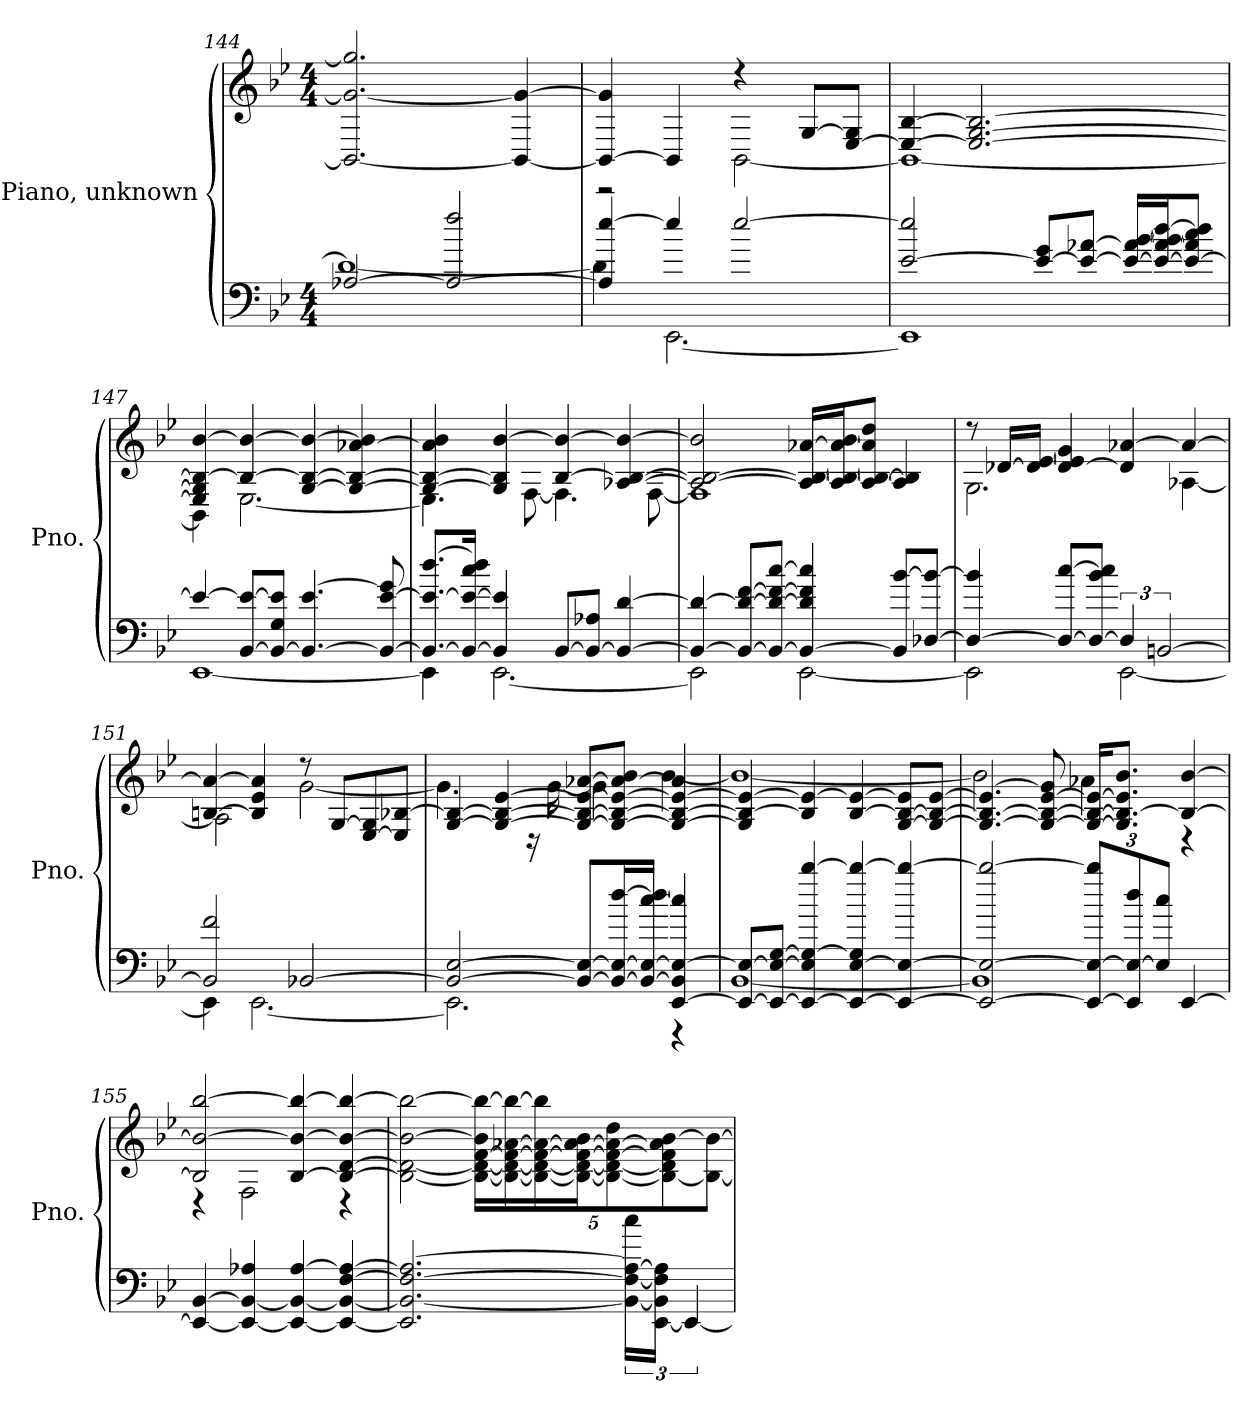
**kern	**kern
*part1	*part1
*staff2	*staff1
*I"Piano, unknown	*
*I'Pno.	*
*clefF4	*clefG2
*k[b-e-]	*k[b-e-]
*M4/4	*M4/4
=144	=144
*^	*
[2A-X/	1d_	2.BB-/_ 2.g/_ 2.gg/]
2A-/_ 2ff/	.	.
.	.	4BB-/_ 4g/_
!!LO:LB:g=z
=145	=145	=145
*	*	*^
4A-/] [4ee-/	4d\]	4BB-/_ 4g/]	2r
4ee-/]	[2.EE-\	4BB-/]	.
[2ee-/	.	4r	[2BB-\
.	.	[8G/L	.
.	.	[8E-/ 8G/]J	.
=146	=146	=146	=146
[2e-/ 2ee-/]	1EE-]	4E-/_ [4B-/	1BB-_
.	.	2.E-/_ [2.G/ 2.B-/_	.
8e-/_ 8g/L	.	.	.
8e-/_ [8a-X/J	.	.	.
16e-/_ 16a-/_ [16b-/LL	.	.	.
16e-/_ 16a-/_ 16b-/] [16dd/J	.	.	.
8e-/_ 8a-/] 8cc/ 8dd/]J	.	.	.
=147	=147	=147	=147
4e-/_	[1EE-	4E-/] 4G/] 4B-/_ [4b-/	4BB-\]
[8BB-/ 8e-/_L	.	4B-/_ 4b-/_	[2.E-\
8BB-/_ 8G/ 8e-/]J	.	.	.
4.BB-/_ [4.e-/	.	[4G/ 4B-/_ 4b-/_	.
.	.	4G/_ 4B-/_ [4a-X/ 4b-/]	.
8BB-/_ 8e-/_ 8g/	.	.	.
!!LO:PB:g=z	!!
=148	=148	=148	=148
8.BB-/_ 8.e-/_ [8.dd/L	4EE-\]	4G/_ 4B-/_ 4a-/] 4b-/	4.E-\]
16BB-/_ 16e-/_ 16cc/ 16dd/]Jk	.	.	.
4BB-/] 4e-/]	[2.EE-\	4G/] 4B-/] [4b-/	.
.	.	.	[8F\
[8BB-/L	.	[4B-/ 4b-/_	4.F\]
8BB-/_ 8A-X/J	.	.	.
4BB-/_ [4d/	.	[4A-X/ 4B-/_ 4b-/_	.
.	.	.	[8F\
=149	=149	=149	=149
4BB-/_ 4d/_	2EE-\]	2A-/_ 2B-/_ 2b-/]	1F]
8BB-/_ 8d/_ [8f/L	.	.	.
8BB-/_ 8d/_ 8f/_ [8cc/J	.	.	.
4BB-/_ 4d/] 4f/] 4cc/]	[2EE-\	16A-/_ 16B-/_ [16a-X/LL	.
.	.	16A-/_ 16B-/_ 16a-/_ 16b-/J	.
.	.	8A-/_ 8B-/_ 8a-/] 8dd/J	.
8BB-/] [8b-/L	.	4A-/] 4B-/]	.
[8D-X/ 8b-/_J	.	.	.
=150	=150	=150	=150
4D-/_ 4b-/]	2EE-\]	8r	2.G\
.	.	[16d-X/LL	.
.	.	16d-/_ [16e-/JJ	.
8D-/_ [8cc/L	.	4d-/_ 4e-/] 4g/	.
8D-/_ 8b-/ 8cc/]J	.	.	.
6D-/]	[2EE-\	4d-/] [4a-X/	.
[3BBn/	.	.	.
.	.	4a-/_	[4A-X\
!!LO:LB:g=z	!!
=151	=151	=151	=151
2BB/] 2f/	4EE-\]	[4Bn/ 4a-/_	2A-\]
.	[2.EE-\	4B/] 4e-/ 4a-/]	.
[2BB-X/	.	8r	[2g\
.	.	[8G/L	.
.	.	[8E-/ 8G/]	.
.	.	8E-/] [8B-X/J	.
=152	=152	=152	=152
2BB-/_ [2E-/	2.EE-\]	[4G/ 4B-/_	4.g\]
.	.	4G/_ 4B-/_ [4e-/	.
.	.	.	16r
.	.	.	[16g\
8BB-/_ 8E-/_L	.	8G/_ 8B-/_ 8e-/_ [8a-X/L	4g\]
16BB-/_ 16E-/_ [16dd/L	.	8G/_ 8B-/_ 8e-/_ 8a-/_ 8b-/J	.
16BB-/_ 16E-/_ [16cc/ 16dd/]JJ	.	.	.
[4EE-/ 4BB-/] 4E-/_ 4cc/]	4r	4G/_ 4B-/_ 4e-/_ 4a-/]	[4b-\
=153	=153	=153	=153
8EE-/_ 8E-/_L	[1BB-	4G/] 4B-/_ 4e-/_	1b-_
8EE-/_ 8E-/_ [8G/J	.	.	.
4EE-/_ 4E-/] 4G/_ [4bb-/	.	4B-/] 4e-/_	.
4EE-/_ [4E-/ 4G/] 4bb-/_	.	[4B-/ 4e-/_	.
4EE-/_ 4E-/_ 4bb-/_	.	[8G/ 8B-/_ 8e-/]L	.
.	.	8G/_ 8B-/_ [8e-/J	.
!!LO:LB:g=z	!!
=154	=154	=154	=154
2EE-/_ 2E-/_ 2bb-/_	1BB-]	4.G/_ 4.B-/_ 4.e-/_	2b-\]
.	.	8G/_ 8B-/_ 8e-/_ 8g/	.
*Xbrackettup	*	*	*
12EE-/_ 12E-/_ 12bb-/]L	.	16G/_ 16B-/_ 16e-/_KL	4a-X\
.	.	8.G/] 8.B-/_ 8.e-/] 8.b-/J	.
12EE-/] 12E-/_ 12dd/	.	.	.
12E-/] 12cc/J	.	.	.
[4EE-/	.	4B-/_ [4b-/	4r
*v	*v	*	*
=155	=155	=155
4EE-/_ [4BB-/	2B-/] 2b-/_ [2bb-/	4r
4EE-/_ 4BB-/_ 4A-X/	.	2F\
4EE-/_ 4BB-/_ [4A-/	[4B-/ 4b-/_ 4bb-/_	.
4EE-/_ 4BB-/_ [4F/ 4A-/_	4B-/_ [4d/ 4b-/_ 4bb-/_	4r
*	*v	*v
=156	=156
2.EE-/] 2.BB-/_ 2.F/_ 2.A-/_	2B-\_ 2d\_ 2b-\_ 2bb-\_
*	*Xbrackettup
.	20B-\_ 20d\_ [20f\ 20b-\] 20bb-\_LL
.	20B-\_ 20d\_ 20f\_ [20a-X\ 20bb-\_
.	20B-\_ 20d\_ 20f\_ 20a-\_ 20bb-\]
.	20B-\_ 20d\_ 20f\_ 20a-\_ 20b-\J
.	10B-\_ 10d\_ 10f\_ 10a-\_ 10dd\
*brackettup	*
24BB-\_ 24F\_ 24A-\_ 24cc\LL	.
[24EE-\ 24BB-\] 24F\] 24A-\]JJ	.
.	10B-\_ 10d\] 10f\] 10a-\] [10b-\
6EE-/_	.
.	10B-\_ 10b-\_J
=	=
*-	*-
